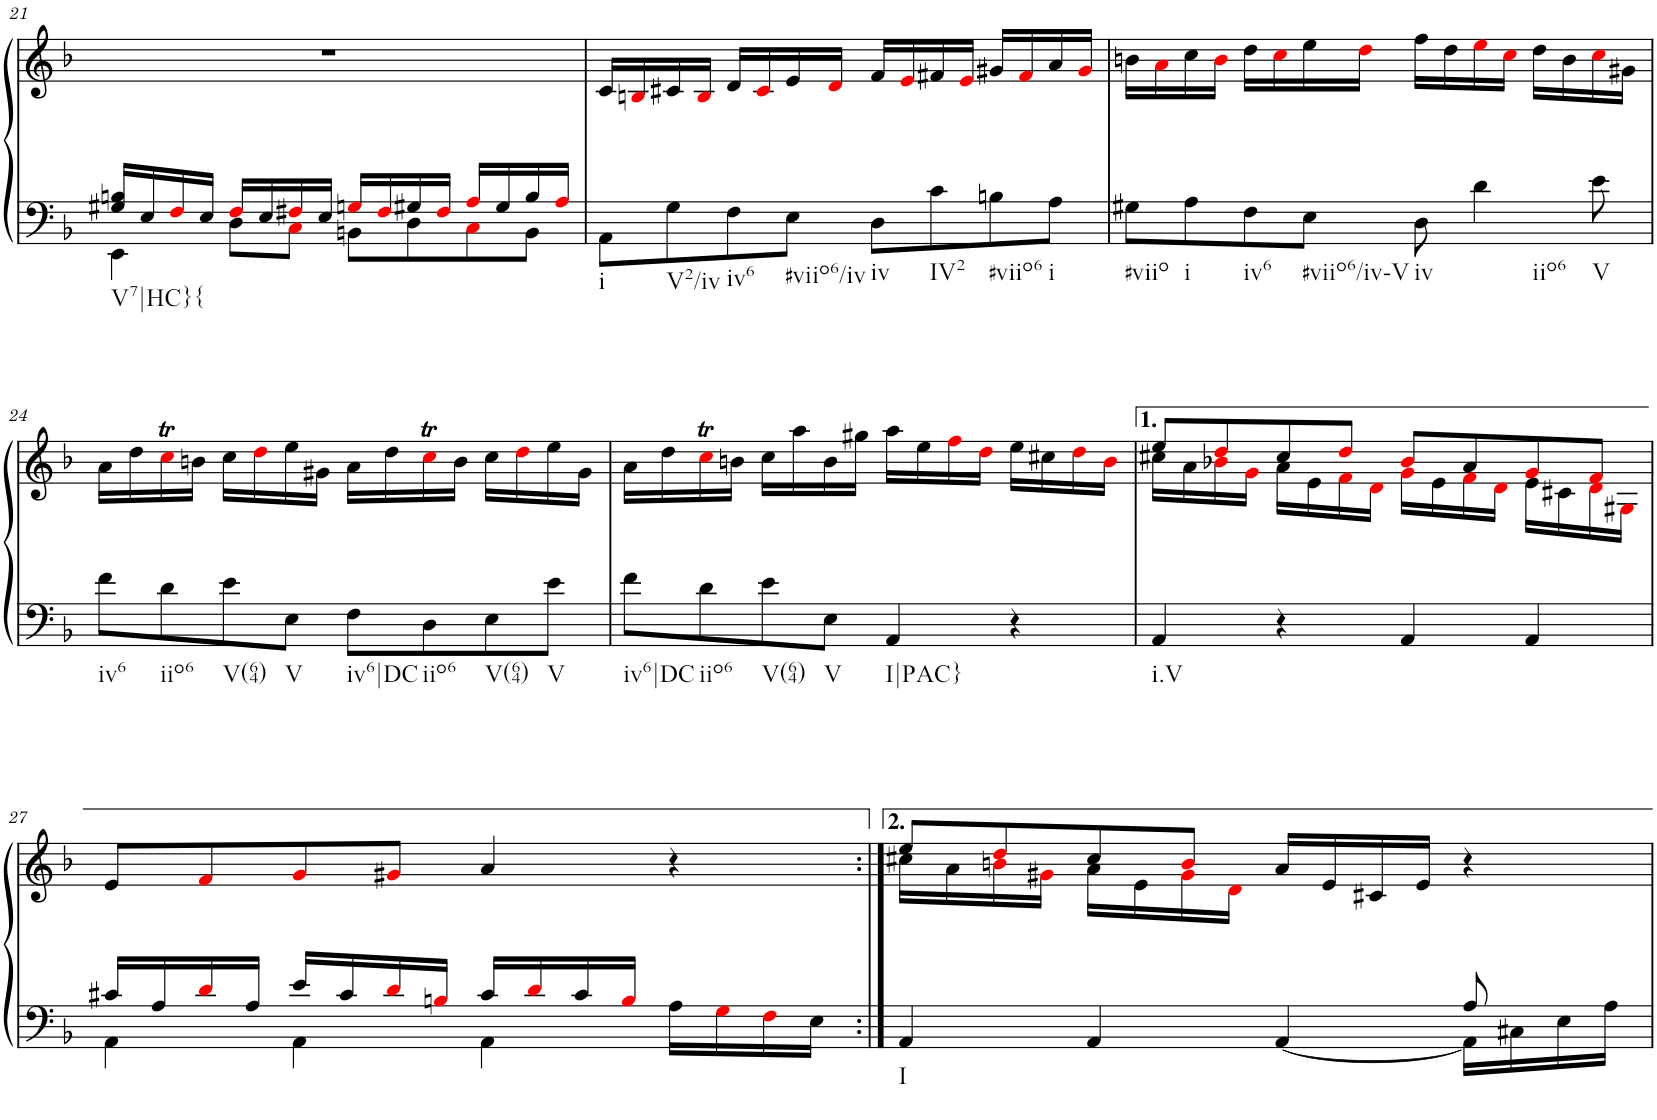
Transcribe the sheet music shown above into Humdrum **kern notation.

**kern	**kern
*part1	*part1
*staff2	*staff1
*I"Piano	*
*I'Pno.	*
!!LO:PB:g=z
*clefF4	*clefG2
*k[b-]	*k[b-]
*M4/4	*M4/4
*met(c)	*met(c)
=21	=21
*^	*
!LO:TX:b:t=V7|HC}{	!	!
16G#X/ 16Bn/LL	4EE\	1r
16E/	.	.
16Fi/	.	.
16E/JJ	.	.
16Fi/LL	8D\L	.
16E/	.	.
16F#Xi/	8Ci\J	.
16E/JJ	.	.
16Gni/LL	8BBn\L	.
16F#i/	.	.
16G#X/	8D\	.
16F#i/JJ	.	.
16Ai/LL	8Ci\	.
16G#/	.	.
16B/	8BB\J	.
16Ai/JJ	.	.
*v	*v	*
=22	=22
!LO:TX:b:t=i	!
8AA\L	16c/LL
.	16Bni/
!LO:TX:b:t=V2/iv	!
8G\	16c#X/
.	16Bi/JJ
!LO:TX:b:t=iv6	!
8F\	16d/LL
.	16c#i/
!LO:TX:b:t=#viio6/iv	!
8E\J	16e/
.	16di/JJ
!LO:TX:b:t=iv	!
8D\L	16f/LL
.	16ei/
!LO:TX:b:t=IV2	!
8c\	16f#X/
.	16ei/JJ
!LO:TX:b:t=#viio6	!
8Bn\	16g#X/LL
.	16f#i/
!LO:TX:b:t=i	!
8A\J	16a/
.	16g#i/JJ
=23	=23
!LO:TX:b:t=#viio	!
8G#X\L	16bn\LL
.	16ai\
!LO:TX:b:t=i	!
8A\	16cc\
.	16bi\JJ
!LO:TX:b:t=iv6	!
8F\	16dd\LL
.	16cci\
!LO:TX:b:t=#viio6/iv-V	!
8E\J	16ee\
.	16ddi\JJ
!LO:TX:b:t=iv	!
8D\	16ff\LL
.	16dd\
!LO:TX:b:t=iio6	!
4d\	16eei\
.	16cci\JJ
.	16dd\LL
.	16b\
!LO:TX:b:t=V	!
8e\	16cci\
.	16g#X\JJ
!!LO:LB:g=z
=24	=24
!LO:TX:b:t=iv6	!
8f\L	16a\LL
.	16dd\
!LO:TX:b:t=iio6	!
8d\	16ccTi\
.	16bn\JJ
!LO:TX:b:t=V(64)	!
8e\	16cc\LL
.	16ddi\
!LO:TX:b:t=V	!
8E\J	16ee\
.	16g#X\JJ
!LO:TX:b:t=iv6|DC	!
8F\L	16a\LL
.	16dd\
!LO:TX:b:t=iio6	!
8D\	16ccTi\
.	16b\JJ
!LO:TX:b:t=V(64)	!
8E\	16cc\LL
.	16ddi\
!LO:TX:b:t=V	!
8e\J	16ee\
.	16g#\JJ
=25	=25
!LO:TX:b:t=iv6|DC	!
8f\L	16a\LL
.	16dd\
!LO:TX:b:t=iio6	!
8d\	16ccTi\
.	16bn\JJ
!LO:TX:b:t=V(64)	!
8e\	16cc\LL
.	16aa\
!LO:TX:b:t=V	!
8E\J	16b\
.	16gg#X\JJ
!LO:TX:b:t=I|PAC}	!
4AA/	16aa\LL
.	16ee\
.	16ffi\
.	16ddi\JJ
4r	16ee\LL
.	16cc#X\
.	16ddi\
.	16bi\JJ
=26	=26
*	*^
!LO:TX:b:t=i.V	!	!
4AA/	8ee/L	16cc#X\LL
.	.	16a\
.	8ddi/	16b-Xi\
.	.	16gi\JJ
4r	8cc#/	16a\LL
.	.	16e\
.	8ddi/J	16fi\
.	.	16di\JJ
4AA/	8b-i/L	16gi\LL
.	.	16e\
.	8a/	16fi\
.	.	16di\JJ
4AA/	8gi/	16e\LL
.	.	16c#X\
.	8fi/J	16di\
.	.	16G#Xi\JJ
*	*v	*v
!!LO:LB:g=z
=27	=27
*^	*
16c#X/LL	4AA\	8e/L
16A/	.	.
16di/	.	8fi/
16A/JJ	.	.
16e/LL	4AA\	8gi/
16c#/	.	.
16di/	.	8g#Xi/J
16Bni/JJ	.	.
16c#/LL	4AA\	4a/
16di/	.	.
16c#/	.	.
16Bi/JJ	.	.
16A\LL	4ryy	4r
16Gi\	.	.
16Fi\	.	.
16E\JJ	.	.
=26:|!	=26:|!	=26:|!
*	*	*^
!LO:TX:b:t=I	!	!	!
4AA/	2.ryy	8ee/L	16cc#X\LL
.	.	.	16a\
.	.	8ddi/	16bni\
.	.	.	16g#Xi\JJ
4AA/	.	8cc#/	16a\LL
.	.	.	16e\
.	.	8bi/J	16g#i\
.	.	.	16di\JJ
[4AA/	.	16a/LL	2ryy
.	.	16e/	.
.	.	16c#X/	.
.	.	16e/JJ	.
8A/	16AA\LL]	4r	.
.	16C#X\	.	.
8ryy	16E\	.	.
.	16A\JJ	.	.
*v	*v	*	*
*	*v	*v
=	=
*-	*-
